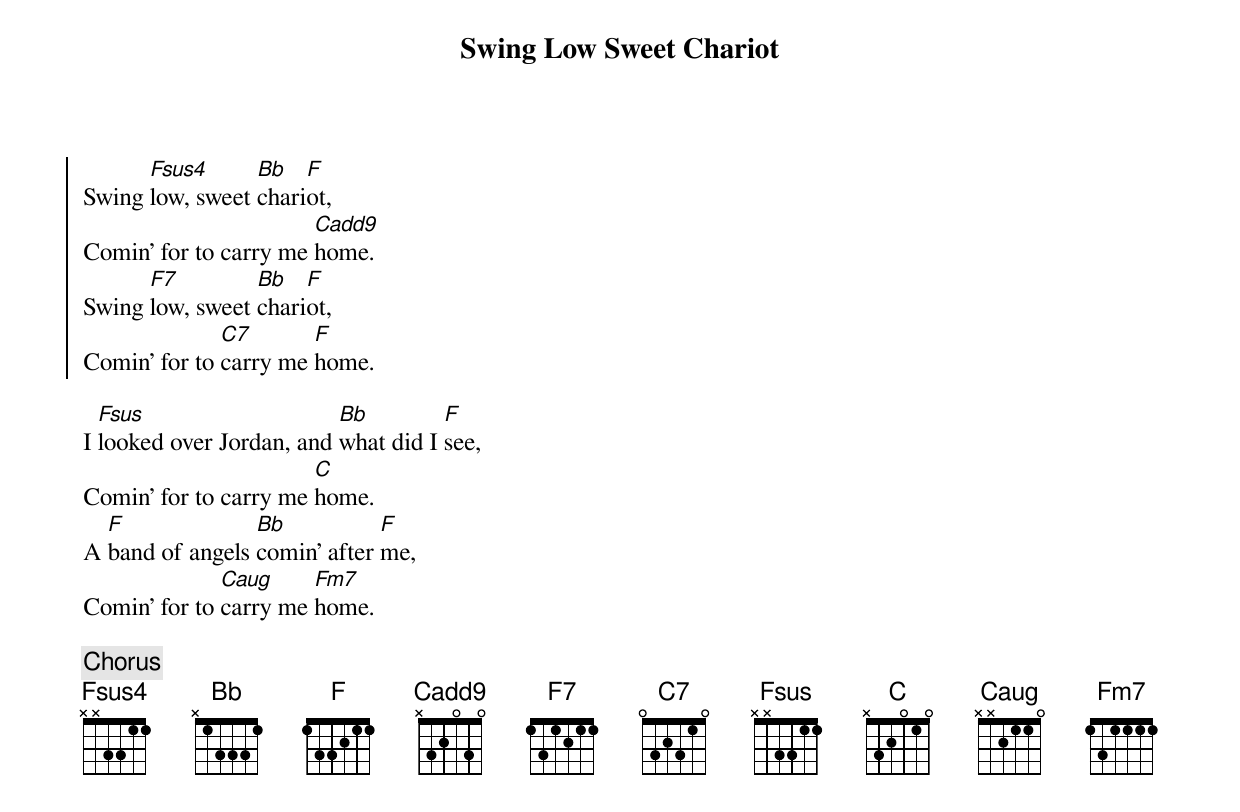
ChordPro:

{title: Swing Low Sweet Chariot}

{start_of_chorus}
Swing [Fsus4]low, sweet [Bb]chari[F]ot,
Comin' for to carry me [Cadd9]home.
Swing [F7]low, sweet [Bb]chari[F]ot,
Comin' for to [C7]carry me [F]home.
{end_of_chorus}

I [Fsus]looked over Jordan, and [Bb]what did I [F]see,
Comin' for to carry me [C]home.
A [F]band of angels [Bb]comin' after [F]me,
Comin' for to [Caug]carry me [Fm7]home.

{comment: Chorus}
